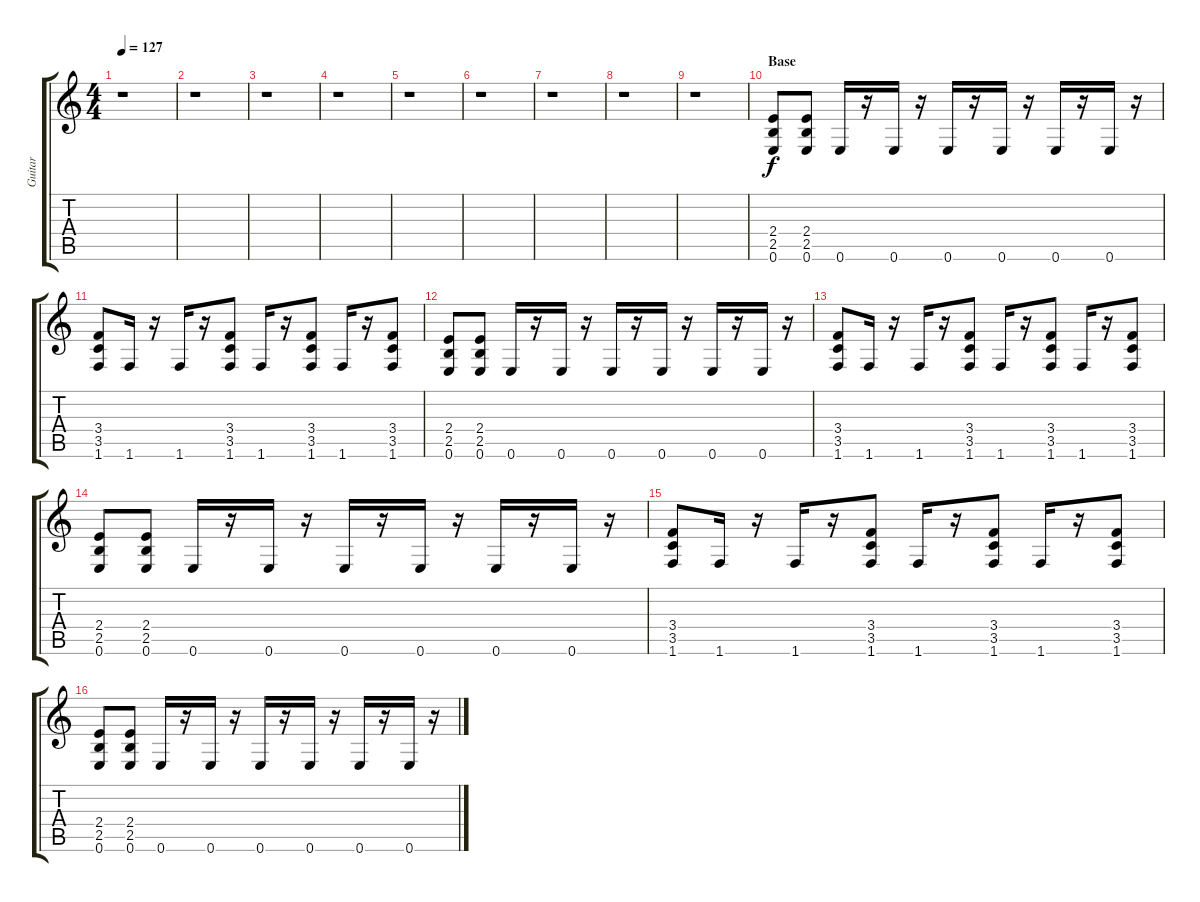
\track ("Guitar " "Guitar ") {instrument distortionguitar}
\staff {score tabs}
\tuning (E4 B3 G3 D3 A2 E2) {hide}
\ts (4 4)
\tempo 127
\clef g2
\ks c
r.1{dy f} |
r.1 |
r.1 |
r.1 |
r.1 |
r.1 |
r.1 |
r.1 |
r.1 |
\section ("" "Base")
(2.4 2.5 0.6).8 (2.4 2.5 0.6).8 0.6.16 r.16 0.6.16 r.16 0.6.16 r.16 0.6.16 r.16 0.6.16 r.16 0.6.16 r.16 |
(3.4 3.5 1.6).8 1.6.16 r.16 1.6.16 r.16 (3.4 3.5 1.6).8 1.6.16 r.16 (3.4 3.5 1.6).8 1.6.16 r.16 (3.4 3.5 1.6).8 |
(2.4 2.5 0.6).8 (2.4 2.5 0.6).8 0.6.16 r.16 0.6.16 r.16 0.6.16 r.16 0.6.16 r.16 0.6.16 r.16 0.6.16 r.16 |
(3.4 3.5 1.6).8 1.6.16 r.16 1.6.16 r.16 (3.4 3.5 1.6).8 1.6.16 r.16 (3.4 3.5 1.6).8 1.6.16 r.16 (3.4 3.5 1.6).8 |
(2.4 2.5 0.6).8 (2.4 2.5 0.6).8 0.6.16 r.16 0.6.16 r.16 0.6.16 r.16 0.6.16 r.16 0.6.16 r.16 0.6.16 r.16 |
(3.4 3.5 1.6).8 1.6.16 r.16 1.6.16 r.16 (3.4 3.5 1.6).8 1.6.16 r.16 (3.4 3.5 1.6).8 1.6.16 r.16 (3.4 3.5 1.6).8 |
(2.4 2.5 0.6).8 (2.4 2.5 0.6).8 0.6.16 r.16 0.6.16 r.16 0.6.16 r.16 0.6.16 r.16 0.6.16 r.16 0.6.16 r.16
